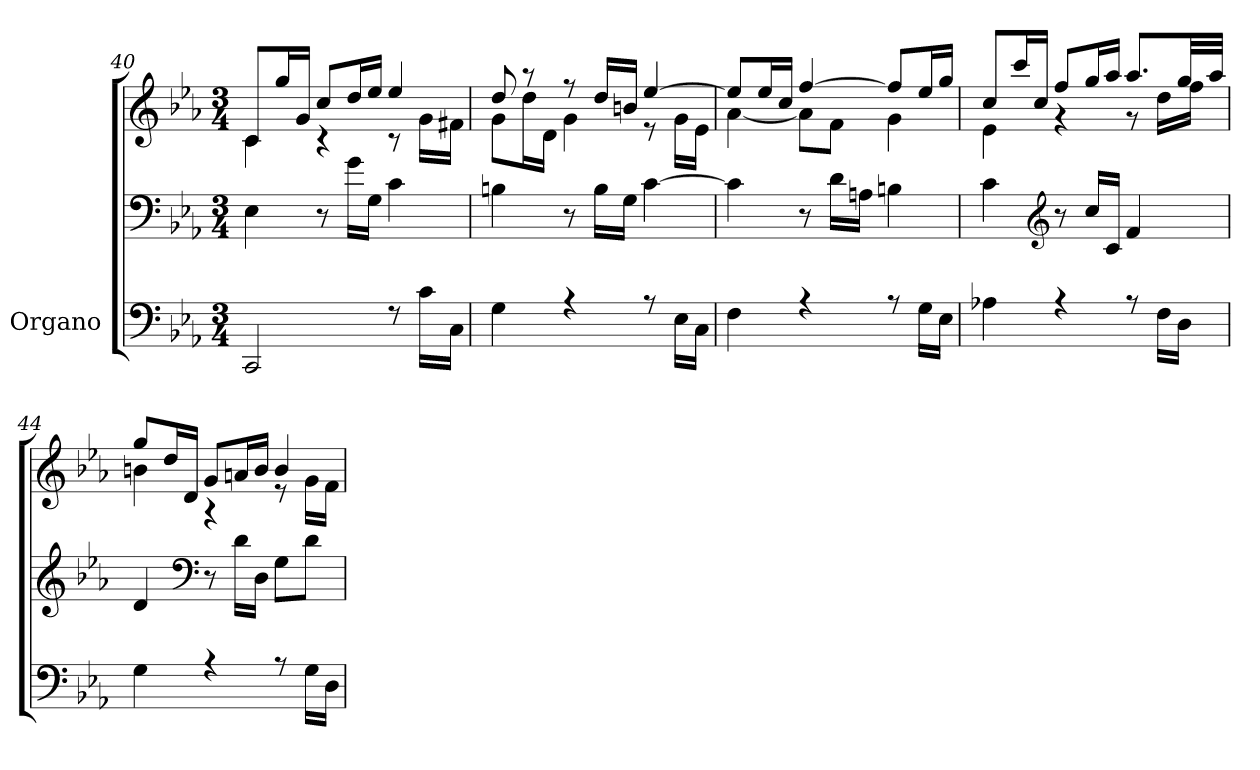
**kern	**kern	**kern
*part1	*part1	*part1
*staff3	*staff2	*staff1
*I"Organo	*	*
*clefF4	*clefF4	*clefG2
*k[b-e-a-]	*k[b-e-a-]	*k[b-e-a-]
*M3/4	*M3/4	*M3/4
=40	=40	=40
*^	*	*^
2CC/	2.ryy	4E-\	8c/L	4c\
.	.	.	16gg/L	.
.	.	.	16g/JJ	.
.	.	8r	8cc/L	4r
.	.	16g\LL	16dd/L	.
.	.	16G\JJ	16ee-/JJ	.
8r	.	4c\	4ee-/	8r
16c\LL	.	.	.	16g\LL
16C\JJ	.	.	.	16f#X\JJ
=41	=41	=41	=41	=41
4G\	2.ryy	4Bn\	8dd/	8g\L
.	.	.	8r	16dd\L
.	.	.	.	16d\JJ
4r	.	8r	8r	4g\
.	.	16B\LL	16dd/LL	.
.	.	16G\JJ	16bn/JJ	.
8r	.	[4c\	[4ee-/	8r
16E-\LL	.	.	.	16g\LL
16C\JJ	.	.	.	16e-\JJ
=42	=42	=42	=42	=42
4F\	2.ryy	4c\]	8ee-/L]	[4a-\
.	.	.	16ee-/L	.
.	.	.	16cc/JJ	.
4r	.	8r	[4ff/	8a-\L]
.	.	16d\LL	.	8f\J
.	.	16An\JJ	.	.
8r	.	4Bn\	8ff/L]	4g\
16G\LL	.	.	16ee-/L	.
16E-\JJ	.	.	16gg/JJ	.
=43	=43	=43	=43	=43
4A-X\	2.ryy	4c\	8cc/L	4e-\
.	.	.	16ccc/L	.
.	.	.	16cc/JJ	.
*	*	*clefG2	*	*
4r	.	8r	8ff/L	4r
.	.	16cc/LL	16gg/L	.
.	.	16c/JJ	16aa-/JJ	.
8r	.	4f/	8.aa-/L	8r
16F\LL	.	.	.	16dd\LL
16D\JJ	.	.	32gg/LL	16ff\JJ
.	.	.	32aa-/JJJ	.
=44	=44	=44	=44	=44
4G\	2.ryy	4d/	8gg/L	4bn\
.	.	.	16dd/L	.
.	.	.	16d/JJ	.
*	*	*clefF4	*	*
4r	.	8r	8g/L	4r
.	.	16d\LL	16an/L	.
.	.	16D\JJ	16b/JJ	.
8r	.	8G\L	4b/	8r
16G\LL	.	8d\J	.	16g\LL
16D\JJ	.	.	.	16f\JJ
*v	*v	*	*v	*v
=	=	=
*-	*-	*-
